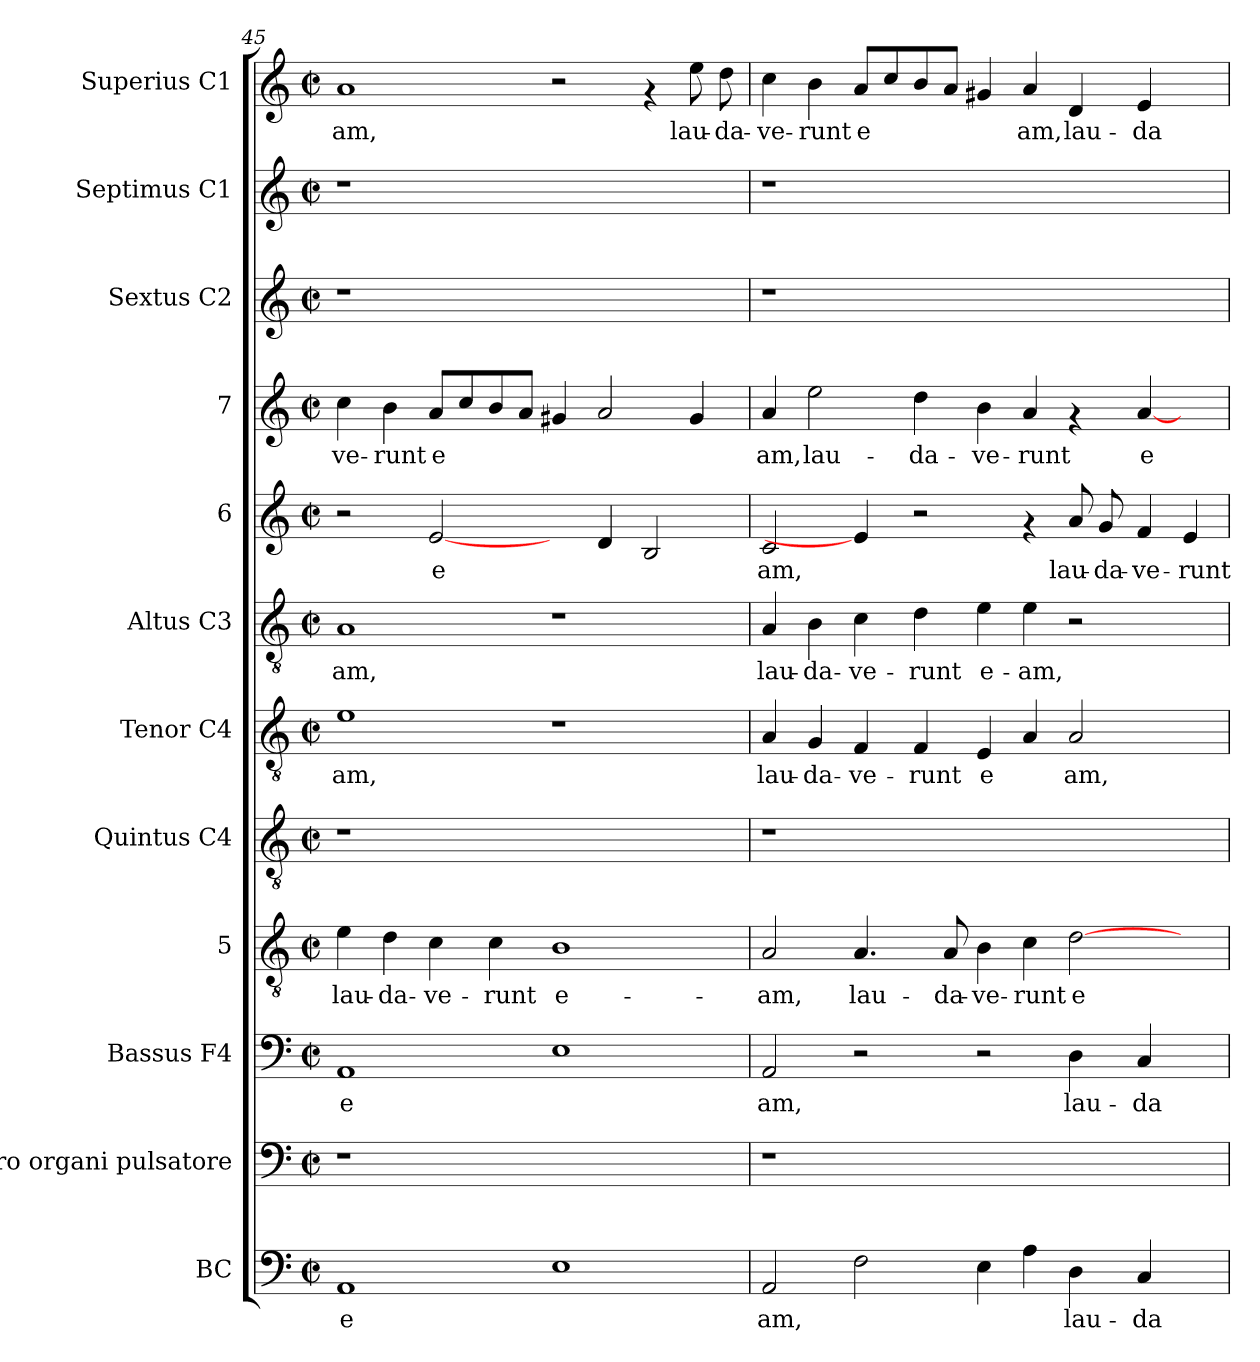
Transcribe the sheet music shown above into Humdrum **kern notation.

**kern	**text	**kern	**kern	**text	**kern	**text	**kern	**kern	**text	**kern	**text	**kern	**text	**kern	**text	**kern	**kern	**kern	**text
*part12	*part12	*part11	*part10	*part10	*part9	*part9	*part8	*part7	*part7	*part6	*part6	*part5	*part5	*part4	*part4	*part3	*part2	*part1	*part1
*staff12	*staff12	*staff11	*staff10	*staff10	*staff9	*staff9	*staff8	*staff7	*staff7	*staff6	*staff6	*staff5	*staff5	*staff4	*staff4	*staff3	*staff2	*staff1	*staff1
*I"BC	*	*I"pro organi  pulsatore	*I"Bassus  F4	*	*I"5	*	*I"Quintus  C4	*I"Tenor  C4	*	*I"Altus  C3	*	*I"6	*	*I"7	*	*I"Sextus  C2	*I"Septimus  C1	*I"Superius  C1	*
*I'BC	*	*	*I'B	*	*	*	*	*I'T	*	*I'A	*	*	*	*	*	*	*	*I'S	*
!!LO:PB:g=z
*clefF4	*	*clefF4	*clefF4	*	*clefGv2	*	*clefGv2	*clefGv2	*	*clefGv2	*	*clefG2	*	*clefG2	*	*clefG2	*clefG2	*clefG2	*
*k[]	*	*k[]	*k[]	*	*k[]	*	*k[]	*k[]	*	*k[]	*	*k[]	*	*k[]	*	*k[]	*k[]	*k[]	*
*C:	*	*C:	*C:	*	*C:	*	*C:	*C:	*	*C:	*	*C:	*	*C:	*	*C:	*C:	*C:	*
*M2/2	*	*M2/2	*M2/2	*	*M2/2	*	*M2/2	*M2/2	*	*M2/2	*	*M2/2	*	*M2/2	*	*M2/2	*M2/2	*M2/2	*
*met(c|)	*	*met(c|)	*met(c|)	*	*met(c|)	*	*met(c|)	*met(c|)	*	*met(c|)	*	*met(c|)	*	*met(c|)	*	*met(c|)	*met(c|)	*met(c|)	*
=45	=45	=45	=45	=45	=45	=45	=45	=45	=45	=45	=45	=45	=45	=45	=45	=45	=45	=45	=45
!	!LO:LY:a:cj	!	!	!LO:LY:b:cj	!	!LO:LY:b:cj	!	!	!LO:LY:b:cj	!	!LO:LY:b:cj	!	!	!	!LO:LY:b:cj	!	!	!	!LO:LY:b:cj
1AA	e-	1r	1AA	e-	4e\	lau-	1r	1e	-am,	1A	-am,	2r	.	4cc\	-ve-	1r	1r	1a	-am,
!	!	!	!	!	!	!LO:LY:b:cj	!	!	!	!	!	!	!	!	!LO:LY:b:cj	!	!	!	!
.	.	.	.	.	4d\	-da-	.	.	.	.	.	.	.	4b\	-runt	.	.	.	.
!	!	!	!	!	!	!LO:LY:b:cj	!	!	!	!	!	!	!LO:LY:b:cj	!	!LO:LY:b:cj	!	!	!	!
.	.	.	.	.	4c\	-ve-	.	.	.	.	.	[2e/	e-	8a/L	e-	.	.	.	.
!	!	!	!	!	!	!	!	!	!	!	!	!	!	!	!LO:LY:b:cj	!	!	!	!
.	.	.	.	.	.	.	.	.	.	.	.	.	.	8cc/	--	.	.	.	.
!	!	!	!	!	!	!LO:LY:b:cj	!	!	!	!	!	!	!	!	!LO:LY:b:cj	!	!	!	!
.	.	.	.	.	4c\	-runt	.	.	.	.	.	.	.	8b/	--	.	.	.	.
!	!	!	!	!	!	!	!	!	!	!	!	!	!	!	!LO:LY:b:cj	!	!	!	!
.	.	.	.	.	.	.	.	.	.	.	.	.	.	8a/J	--	.	.	.	.
!	!LO:LY:a:cj	!	!	!LO:LY:b:cj	!	!LO:LY:b:cj	!	!	!	!	!	!	!	!	!LO:LY:b:cj	!	!	!	!
1E	--	1ryy	1E	--	1B	e-	1ryy	1r	.	1r	.	4ryy	.	4g#X/	--	1ryy	1ryy	2r	.
!	!	!	!	!	!	!	!	!	!	!	!	!	!LO:LY:b:cj	!	!LO:LY:b:cj	!	!	!	!
.	.	.	.	.	.	.	.	.	.	.	.	4d/	--	2a/	--	.	.	.	.
!	!	!	!	!	!	!	!	!	!	!	!	!	!LO:LY:b:cj	!	!	!	!	!	!
.	.	.	.	.	.	.	.	.	.	.	.	2B/	--	.	.	.	.	4rf	.
!	!	!	!	!	!	!	!	!	!	!	!	!	!	!	!LO:LY:b:cj	!	!	!	!LO:LY:b:cj
.	.	.	.	.	.	.	.	.	.	.	.	.	.	4g#/	--	.	.	8ee\	lau-
!	!	!	!	!	!	!	!	!	!	!	!	!	!	!	!	!	!	!	!LO:LY:b:cj
.	.	.	.	.	.	.	.	.	.	.	.	.	.	.	.	.	.	8dd\	-da-
=46	=46	=46	=46	=46	=46	=46	=46	=46	=46	=46	=46	=46	=46	=46	=46	=46	=46	=46	=46
!	!LO:LY:a:cj	!	!	!LO:LY:b:cj	!	!LO:LY:b:cj	!	!	!LO:LY:b:cj	!	!LO:LY:b:cj	!	!LO:LY:b:cj	!	!LO:LY:b:cj	!	!	!	!LO:LY:b:cj
2AA/	-am,	1r	2AA/	-am,	2A/	-am,	1r	4A/	lau-	4A/	lau-	2c/	-am,	4a/	-am,	1r	1r	4cc\	-ve-
!	!	!	!	!	!	!	!	!	!LO:LY:b:cj	!	!LO:LY:b:cj	!	!	!	!LO:LY:b:cj	!	!	!	!LO:LY:b:cj
.	.	.	.	.	.	.	.	4G/	-da-	4B\	-da-	.	.	2ee\	lau-	.	.	4b\	-runt
!	!LO:LY:a:cj	!	!	!	!	!LO:LY:b:cj	!	!	!LO:LY:b:cj	!	!LO:LY:b:cj	!	!	!	!	!	!	!	!LO:LY:b:cj
2F\	.	.	2r	.	4.A/	lau-	.	4F/	-ve-	4c\	-ve-	4e/]	.	.	.	.	.	8a/L	e-
!	!	!	!	!	!	!	!	!	!	!	!	!	!	!	!	!	!	!	!LO:LY:b:cj
.	.	.	.	.	.	.	.	.	.	.	.	.	.	.	.	.	.	8cc/	--
!	!	!	!	!	!	!	!	!	!LO:LY:b:cj	!	!LO:LY:b:cj	!	!	!	!LO:LY:b:cj	!	!	!	!LO:LY:b:cj
.	.	.	.	.	.	.	.	4F/	-runt	4d\	-runt	2r	.	4dd\	-da-	.	.	8b/	--
!	!	!	!	!	!	!LO:LY:b:cj	!	!	!	!	!	!	!	!	!	!	!	!	!LO:LY:b:cj
.	.	.	.	.	8A/	-da-	.	.	.	.	.	.	.	.	.	.	.	8a/J	--
!	!LO:LY:a:cj	!	!	!	!	!LO:LY:b:cj	!	!	!LO:LY:b:cj	!	!LO:LY:b:cj	!	!	!	!LO:LY:b:cj	!	!	!	!LO:LY:b:cj
4E\	.	1ryy	2r	.	4B\	-ve-	1ryy	4E/	e-	4e\	e-	.	.	4b\	-ve-	1ryy	1ryy	4g#X/	--
!	!LO:LY:a:cj	!	!	!	!	!LO:LY:b:cj	!	!	!LO:LY:b:cj	!	!LO:LY:b:cj	!	!	!	!LO:LY:b:cj	!	!	!	!LO:LY:b:cj
4A\	.	.	.	.	4c\	-runt	.	4A/	--	4e\	-am,	4rf	.	4a/	-runt	.	.	4a/	-am,
!	!LO:LY:a:cj	!	!	!LO:LY:b:cj	!	!LO:LY:b:cj	!	!	!LO:LY:b:cj	!	!	!	!LO:LY:b:cj	!	!	!	!	!	!LO:LY:b:cj
4D\	lau-	.	4D\	lau-	[>2d\	e-	.	2A/	-am,	2r	.	8a/	lau-	4rf	.	.	.	4d/	lau-
!	!	!	!	!	!	!	!	!	!	!	!	!	!LO:LY:b:cj	!	!	!	!	!	!
.	.	.	.	.	.	.	.	.	.	.	.	8g/	-da-	.	.	.	.	.	.
!	!LO:LY:a:cj	!	!	!LO:LY:b:cj	!	!	!	!	!	!	!	!	!LO:LY:b:cj	!	!LO:LY:b:cj	!	!	!	!LO:LY:b:cj
4C/	-da-	.	4C/	-da-	.	.	.	.	.	.	.	4f/	-ve-	[<4a/	e-	.	.	4e/	-da-
!	!	!	!	!	!	!	!	!	!	!	!	!	!LO:LY:b:cj	!	!	!	!	!	!
4ryy	.	4ryy	4ryy	.	4ryy	.	4ryy	4ryy	.	4ryy	.	4e/	-runt	4ryy	.	4ryy	4ryy	4ryy	.
=	=	=	=	=	=	=	=	=	=	=	=	=	=	=	=	=	=	=	=
*-	*-	*-	*-	*-	*-	*-	*-	*-	*-	*-	*-	*-	*-	*-	*-	*-	*-	*-	*-
